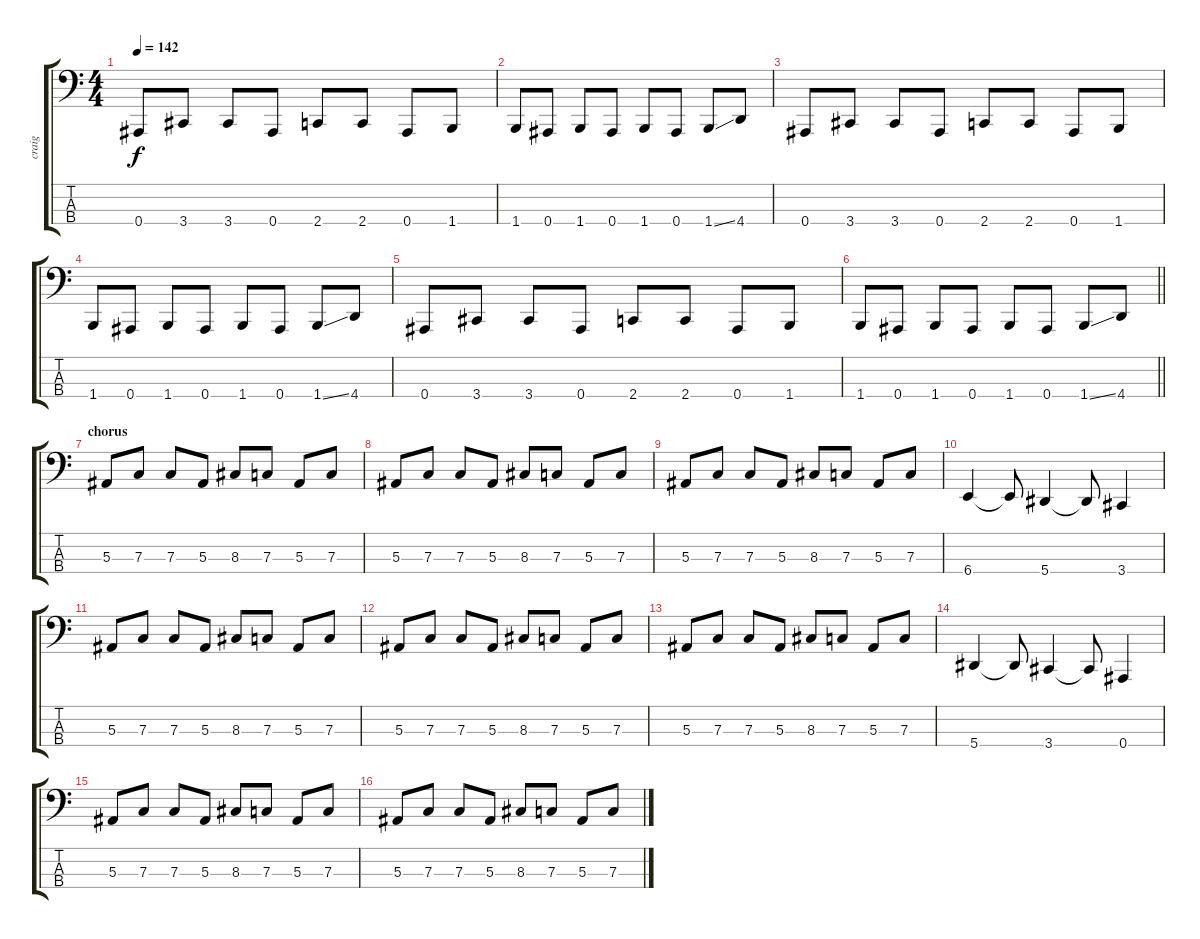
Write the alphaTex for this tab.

\track ("craig" "craig") {instrument slapbass2}
\staff {score tabs}
\tuning (Eb2 Bb1 F1 Bb0) {hide}
\ts (4 4)
\tempo 142
\clef f4
\ks c
0.4.8{dy f} 3.4.8 3.4.8 0.4.8 2.4.8 2.4.8 0.4.8 1.4.8 |
1.4.8 0.4.8 1.4.8 0.4.8 1.4.8 0.4.8 1.4{ss}.8 4.4.8 |
0.4.8 3.4.8 3.4.8 0.4.8 2.4.8 2.4.8 0.4.8 1.4.8 |
1.4.8 0.4.8 1.4.8 0.4.8 1.4.8 0.4.8 1.4{ss}.8 4.4.8 |
0.4.8 3.4.8 3.4.8 0.4.8 2.4.8 2.4.8 0.4.8 1.4.8 |
\barLineRight lightlight
1.4.8 0.4.8 1.4.8 0.4.8 1.4.8 0.4.8 1.4{ss}.8 4.4.8 |
\section ("" "chorus")
5.3.8 7.3.8 7.3.8 5.3.8 8.3.8 7.3.8 5.3.8 7.3.8 |
5.3.8 7.3.8 7.3.8 5.3.8 8.3.8 7.3.8 5.3.8 7.3.8 |
5.3.8 7.3.8 7.3.8 5.3.8 8.3.8 7.3.8 5.3.8 7.3.8 |
6.4.4 6.4{t}.8 5.4.4 5.4{t}.8 3.4.4 |
5.3.8 7.3.8 7.3.8 5.3.8 8.3.8 7.3.8 5.3.8 7.3.8 |
5.3.8 7.3.8 7.3.8 5.3.8 8.3.8 7.3.8 5.3.8 7.3.8 |
5.3.8 7.3.8 7.3.8 5.3.8 8.3.8 7.3.8 5.3.8 7.3.8 |
5.4.4 5.4{t}.8 3.4.4 3.4{t}.8 0.4.4 |
5.3.8 7.3.8 7.3.8 5.3.8 8.3.8 7.3.8 5.3.8 7.3.8 |
5.3.8 7.3.8 7.3.8 5.3.8 8.3.8 7.3.8 5.3.8 7.3.8
